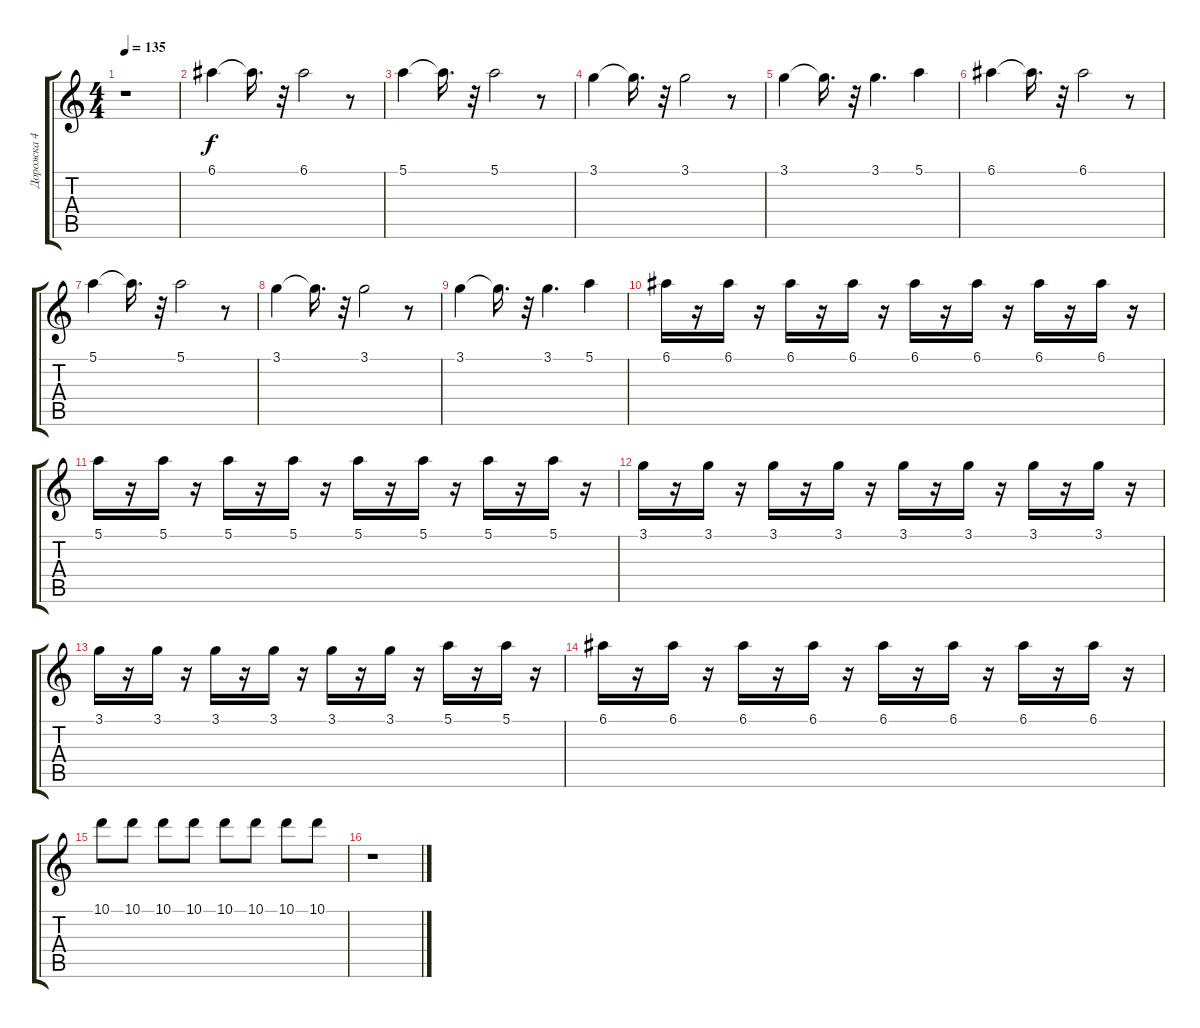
\track ("Дорожка 4" "Дорожка 4") {instrument distortionguitar}
\staff {score tabs}
\tuning (E4 B3 G3 D3 A2 E2) {hide}
\ts (4 4)
\tempo 135
\clef g2
\ks c
r.1{dy f} |
6.1.4 6.1{t}.16{d} r.32 6.1.2 r.8 |
5.1.4 5.1{t}.16{d} r.32 5.1.2 r.8 |
3.1.4 3.1{t}.16{d} r.32 3.1.2 r.8 |
3.1.4 3.1{t}.16{d} r.32 3.1.4{d} 5.1.4 |
6.1.4 6.1{t}.16{d} r.32 6.1.2 r.8 |
5.1.4 5.1{t}.16{d} r.32 5.1.2 r.8 |
3.1.4 3.1{t}.16{d} r.32 3.1.2 r.8 |
3.1.4 3.1{t}.16{d} r.32 3.1.4{d} 5.1.4 |
6.1.16 r.16 6.1.16 r.16 6.1.16 r.16 6.1.16 r.16 6.1.16 r.16 6.1.16 r.16 6.1.16 r.16 6.1.16 r.16 |
5.1.16 r.16 5.1.16 r.16 5.1.16 r.16 5.1.16 r.16 5.1.16 r.16 5.1.16 r.16 5.1.16 r.16 5.1.16 r.16 |
3.1.16 r.16 3.1.16 r.16 3.1.16 r.16 3.1.16 r.16 3.1.16 r.16 3.1.16 r.16 3.1.16 r.16 3.1.16 r.16 |
3.1.16 r.16 3.1.16 r.16 3.1.16 r.16 3.1.16 r.16 3.1.16 r.16 3.1.16 r.16 5.1.16 r.16 5.1.16 r.16 |
6.1.16 r.16 6.1.16 r.16 6.1.16 r.16 6.1.16 r.16 6.1.16 r.16 6.1.16 r.16 6.1.16 r.16 6.1.16 r.16 |
10.1.8 10.1.8 10.1.8 10.1.8 10.1.8 10.1.8 10.1.8 10.1.8 |
r.1
